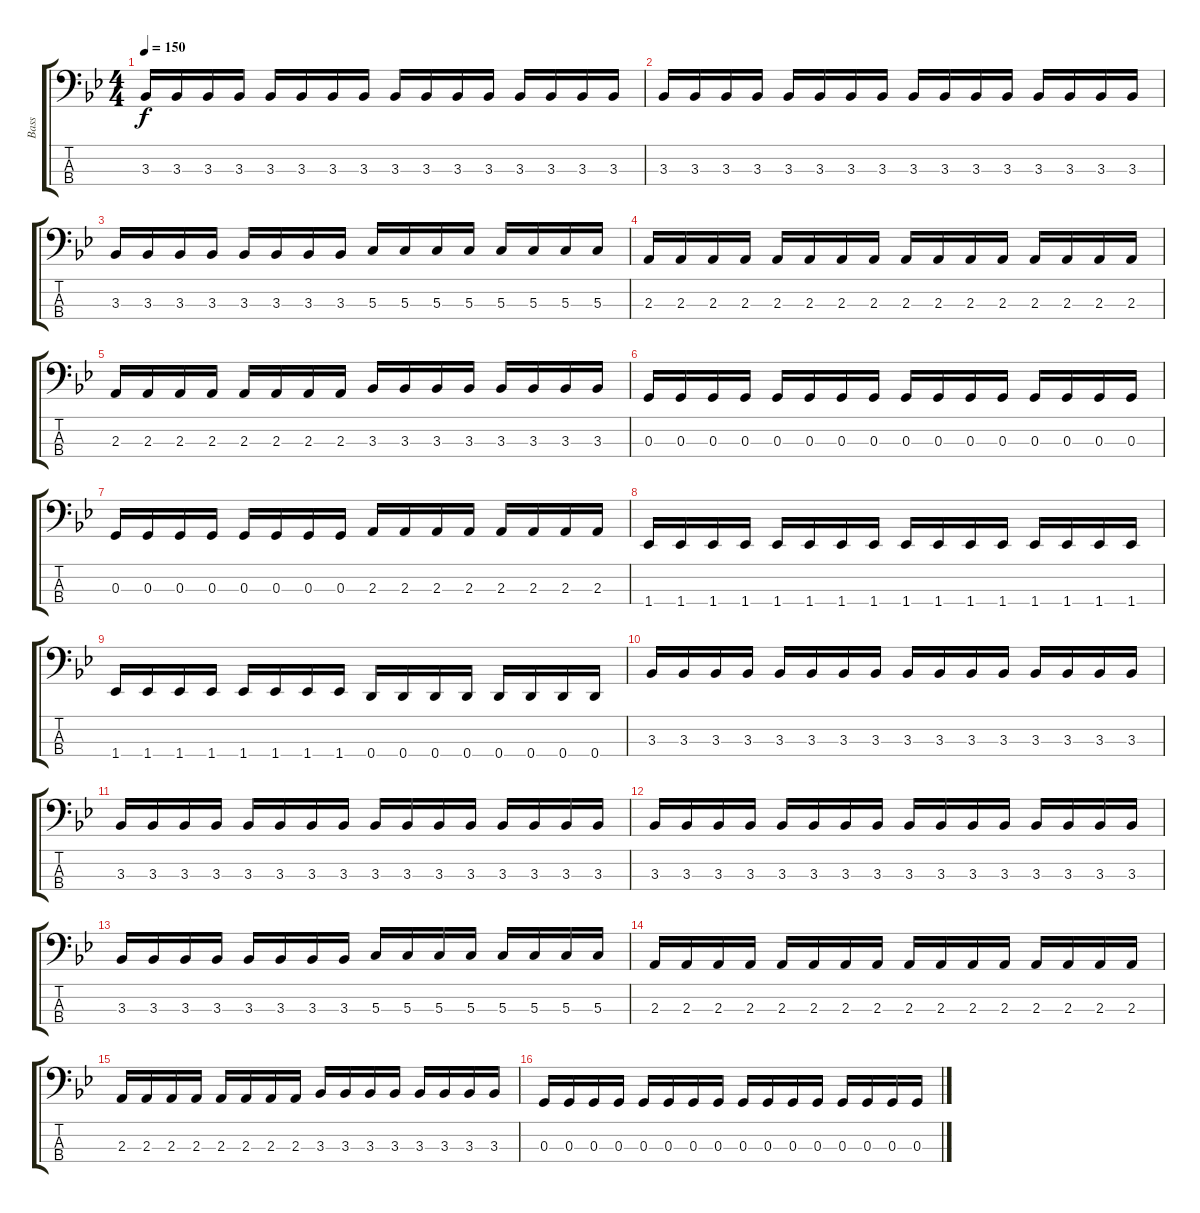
\track ("Bass" "Bass") {instrument electricbassfinger}
\staff {score tabs}
\tuning (F2 C2 G1 D1) {hide}
\ts (4 4)
\tempo 150
\clef f4
\ks gminor
3.3.16{dy f} 3.3.16 3.3.16 3.3.16 3.3.16 3.3.16 3.3.16 3.3.16 3.3.16 3.3.16 3.3.16 3.3.16 3.3.16 3.3.16 3.3.16 3.3.16 |
3.3.16 3.3.16 3.3.16 3.3.16 3.3.16 3.3.16 3.3.16 3.3.16 3.3.16 3.3.16 3.3.16 3.3.16 3.3.16 3.3.16 3.3.16 3.3.16 |
3.3.16 3.3.16 3.3.16 3.3.16 3.3.16 3.3.16 3.3.16 3.3.16 5.3.16 5.3.16 5.3.16 5.3.16 5.3.16 5.3.16 5.3.16 5.3.16 |
2.3.16 2.3.16 2.3.16 2.3.16 2.3.16 2.3.16 2.3.16 2.3.16 2.3.16 2.3.16 2.3.16 2.3.16 2.3.16 2.3.16 2.3.16 2.3.16 |
2.3.16 2.3.16 2.3.16 2.3.16 2.3.16 2.3.16 2.3.16 2.3.16 3.3.16 3.3.16 3.3.16 3.3.16 3.3.16 3.3.16 3.3.16 3.3.16 |
0.3.16 0.3.16 0.3.16 0.3.16 0.3.16 0.3.16 0.3.16 0.3.16 0.3.16 0.3.16 0.3.16 0.3.16 0.3.16 0.3.16 0.3.16 0.3.16 |
0.3.16 0.3.16 0.3.16 0.3.16 0.3.16 0.3.16 0.3.16 0.3.16 2.3.16 2.3.16 2.3.16 2.3.16 2.3.16 2.3.16 2.3.16 2.3.16 |
1.4.16 1.4.16 1.4.16 1.4.16 1.4.16 1.4.16 1.4.16 1.4.16 1.4.16 1.4.16 1.4.16 1.4.16 1.4.16 1.4.16 1.4.16 1.4.16 |
1.4.16 1.4.16 1.4.16 1.4.16 1.4.16 1.4.16 1.4.16 1.4.16 0.4.16 0.4.16 0.4.16 0.4.16 0.4.16 0.4.16 0.4.16 0.4.16 |
3.3.16 3.3.16 3.3.16 3.3.16 3.3.16 3.3.16 3.3.16 3.3.16 3.3.16 3.3.16 3.3.16 3.3.16 3.3.16 3.3.16 3.3.16 3.3.16 |
3.3.16 3.3.16 3.3.16 3.3.16 3.3.16 3.3.16 3.3.16 3.3.16 3.3.16 3.3.16 3.3.16 3.3.16 3.3.16 3.3.16 3.3.16 3.3.16 |
3.3.16 3.3.16 3.3.16 3.3.16 3.3.16 3.3.16 3.3.16 3.3.16 3.3.16 3.3.16 3.3.16 3.3.16 3.3.16 3.3.16 3.3.16 3.3.16 |
3.3.16 3.3.16 3.3.16 3.3.16 3.3.16 3.3.16 3.3.16 3.3.16 5.3.16 5.3.16 5.3.16 5.3.16 5.3.16 5.3.16 5.3.16 5.3.16 |
2.3.16 2.3.16 2.3.16 2.3.16 2.3.16 2.3.16 2.3.16 2.3.16 2.3.16 2.3.16 2.3.16 2.3.16 2.3.16 2.3.16 2.3.16 2.3.16 |
2.3.16 2.3.16 2.3.16 2.3.16 2.3.16 2.3.16 2.3.16 2.3.16 3.3.16 3.3.16 3.3.16 3.3.16 3.3.16 3.3.16 3.3.16 3.3.16 |
0.3.16 0.3.16 0.3.16 0.3.16 0.3.16 0.3.16 0.3.16 0.3.16 0.3.16 0.3.16 0.3.16 0.3.16 0.3.16 0.3.16 0.3.16 0.3.16
